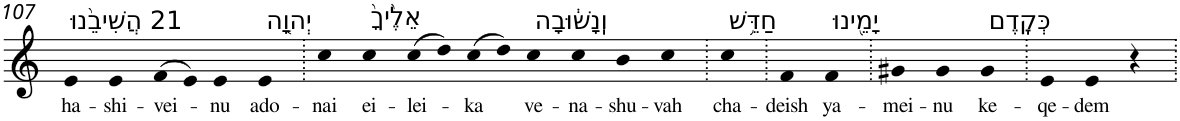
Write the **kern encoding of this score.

**kern	**text
*part1	*part1
*staff1	*staff1
*I"Piano	*
*I'Pno	*
!!LO:PB:g=z
*clefG2	*
*k[]	*
=107	=107
!LO:TX:a:t=21 הֲשִׁיבֵ֨נוּ	!
!	!LO:LY:b
4e	ha-
!	!LO:LY:b
4e	-shi-
!	!LO:LY:b
(>8f	-vei-
8e)	.
!	!LO:LY:b
4e	-nu
!LO:TX:a:t=יְהוָ֤ה	!
!	!LO:LY:b
4e	ado-
=108.	=108.
!	!LO:LY:b
4cc	-nai
!LO:TX:a:t=אֵלֶ֙יךָ֙	!
!	!LO:LY:b
4cc	ei-
!	!LO:LY:b
(8cc	-lei-
8dd)	.
!	!LO:LY:b
(8cc	-ka
8dd)	.
!LO:TX:a:t=וְֽנָשׁ֔וּבָה	!
!	!LO:LY:b
4cc	ve-
!	!LO:LY:b
4cc	-na-
!	!LO:LY:b
4b	-shu-
!	!LO:LY:b
4cc	-vah
=109.	=109.
!LO:TX:a:t=חַדֵּ֥שׁ	!
!	!LO:LY:b
4cc	cha-
=110.	=110.
!	!LO:LY:b
4f	-deish
!LO:TX:a:t=יָמֵ֖ינוּ	!
!	!LO:LY:b
4f	ya-
=111.	=111.
!	!LO:LY:b
4g#X	-mei-
!	!LO:LY:b
4g#	-nu
!LO:TX:a:t=כְּקֶֽדֶם	!
!	!LO:LY:b
4g#	ke-
=112.	=112.
!	!LO:LY:b
4e	-qe-
!	!LO:LY:b
4e	-dem
4r	.
=.	=.
*-	*-
